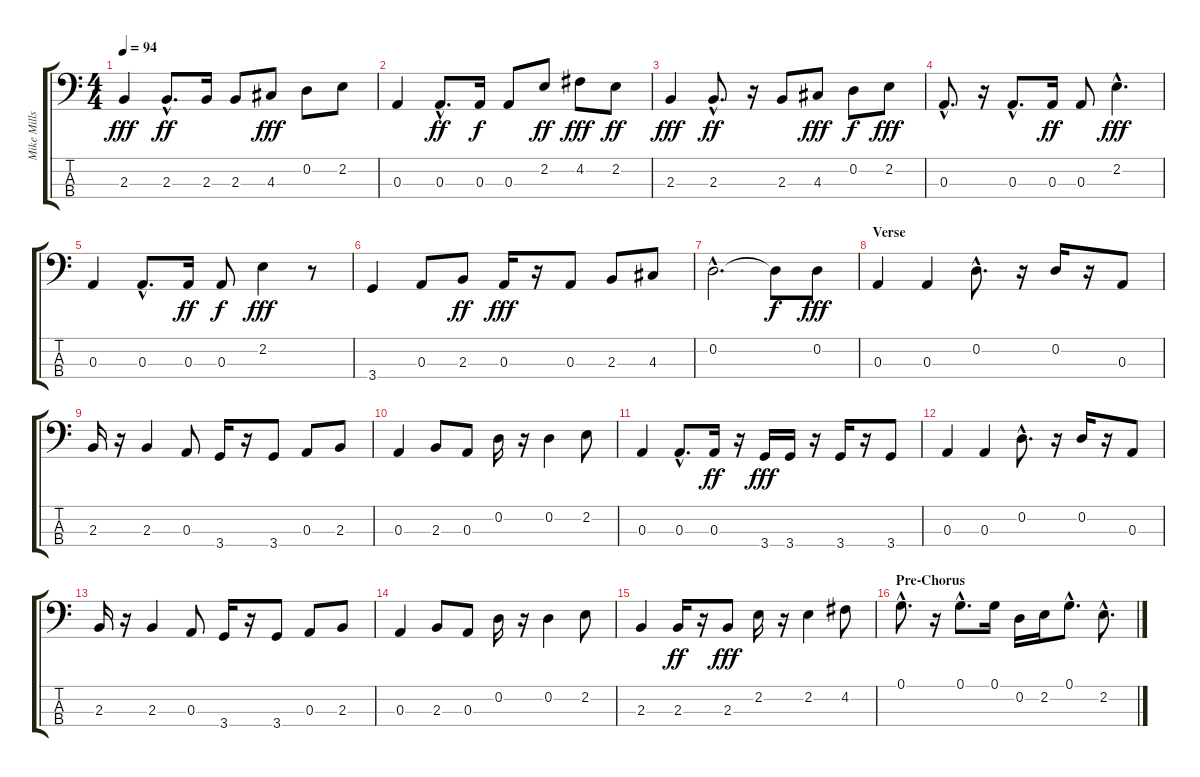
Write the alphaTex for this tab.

\track ("Mike Mills (Bass)" "Mike Mills") {instrument electricbassfinger}
\staff {score tabs}
\tuning (G2 D2 A1 E1) {hide}
\ts (4 4)
\tempo 94
\clef f4
\ks c
2.3.4{dy fff} 2.3{hac}.8{d dy ff} 2.3.16 2.3.8 4.3.8{dy fff} 0.2.8 2.2.8 |
0.3.4 0.3{hac}.8{d dy ff} 0.3.16{dy f} 0.3.8 2.2.8{dy ff} 4.2.8{dy fff} 2.2.8{dy ff} |
2.3.4{dy fff} 2.3{hac}.8{d dy ff} r.16 2.3.8 4.3.8{dy fff} 0.2.8{dy f} 2.2.8{dy fff} |
0.3{hac}.8{d} r.16 0.3{hac}.8{d} 0.3.16{dy ff} 0.3.8 2.2{hac}.4{d dy fff} |
0.3.4 0.3{hac}.8{d} 0.3.16{dy ff} 0.3.8{dy f} 2.2.4{dy fff} r.8 |
3.4.4 0.3.8 2.3.8{dy ff} 0.3.16{dy fff} r.16 0.3.8 2.3.8 4.3.8 |
0.2{hac}.2{d} 0.2{t}.8{dy f} 0.2.8{dy fff} |
\section ("" "Verse")
0.3.4 0.3.4 0.2{hac}.8{d} r.16 0.2.16 r.16 0.3.8 |
2.3.16 r.16 2.3.4 0.3.8 3.4.16 r.16 3.4.8 0.3.8 2.3.8 |
0.3.4 2.3.8 0.3.8 0.2.16 r.16 0.2.4 2.2.8 |
0.3.4 0.3{hac}.8{d} 0.3.16{dy ff} r.16 3.4.16{dy fff} 3.4.16 r.16 3.4.16 r.16 3.4.8 |
0.3.4 0.3.4 0.2{hac}.8{d} r.16 0.2.16 r.16 0.3.8 |
2.3.16 r.16 2.3.4 0.3.8 3.4.16 r.16 3.4.8 0.3.8 2.3.8 |
0.3.4 2.3.8 0.3.8 0.2.16 r.16 0.2.4 2.2.8 |
2.3.4 2.3.16{dy ff} r.16 2.3.8{dy fff} 2.2.16 r.16 2.2.4 4.2.8 |
\section ("" "Pre-Chorus")
0.1{hac}.8{d} r.16 0.1{hac}.8{d} 0.1.16 0.2.16 2.2.16 0.1{hac}.8{d} 2.2{hac}.8{d}
